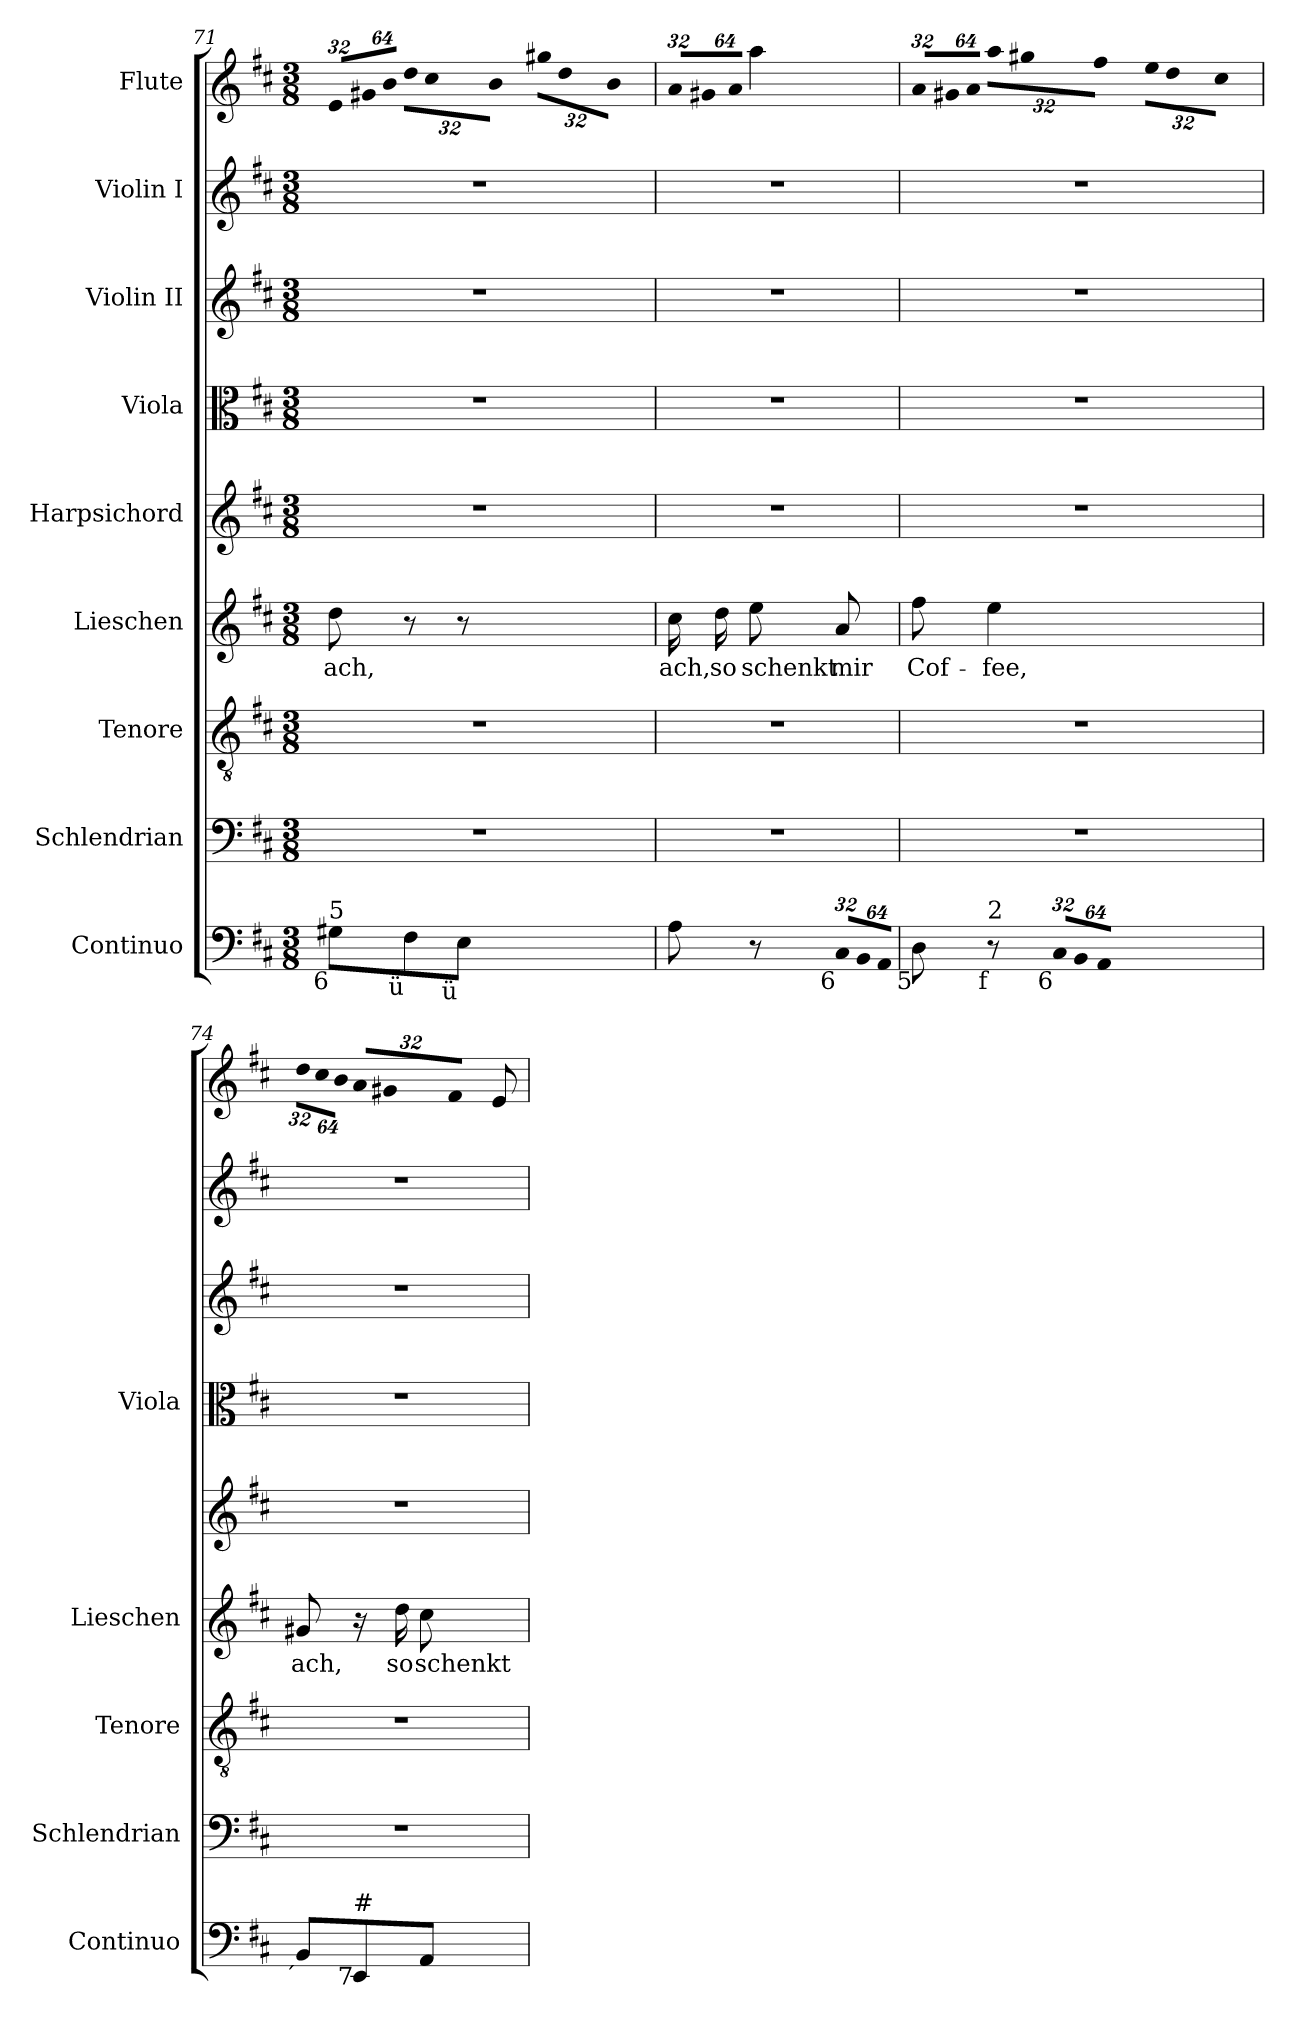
**kern	**kern	**kern	**kern	**text	**kern	**kern	**kern	**kern	**kern
*part9	*part8	*part7	*part6	*part6	*part5	*part4	*part3	*part2	*part1
*staff9	*staff8	*staff7	*staff6	*staff6	*staff5	*staff4	*staff3	*staff2	*staff1
*I"Continuo	*I"Schlendrian	*I"Tenore	*I"Lieschen	*	*I"Harpsichord	*I"Viola	*I"Violin II	*I"Violin I	*I"Flute
*I'Continuo	*I'Schlendrian	*I'Tenore	*I'Lieschen	*	*	*I'Viola	*	*	*
*clefF4	*clefF4	*clefGv2	*clefG2	*	*clefG2	*clefC3	*clefG2	*clefG2	*clefG2
*	*	*ITrd7c12	*	*	*	*	*	*	*
*k[f#c#]	*k[f#c#]	*k[f#c#]	*k[f#c#]	*	*k[f#c#]	*k[f#c#]	*k[f#c#]	*k[f#c#]	*k[f#c#]
*D:	*D:	*D:	*D:	*	*D:	*D:	*D:	*D:	*D:
*M3/8	*M3/8	*M3/8	*M3/8	*	*M3/8	*M3/8	*M3/8	*M3/8	*M3/8
=71	=71	=71	=71	=71	=71	=71	=71	=71	=71
!	!LO:N:vis=1	!LO:N:vis=1	!	!	!	!	!	!	!
!	!	!	!	!LO:LY:b:color=#000000	!LO:N:vis=1	!LO:N:vis=1	!LO:N:vis=1	!LO:N:vis=1	!
*	*	*	*	*	*	*	*	*	*Xbrackettup
!LO:TX:b:rj:t=6	!	!	!	!	!	!	!	!	!
!LO:TX:t=5	!	!	!	!	!	!	!	!	!
!	!	!	!	!	!	!	!	!	!LO:N:vis=16
8G#Xi\L	4.r	4.r	8ddi\	ach,	4.r	4.r	4.r	4.r	512%21ei/LL
!	!	!	!	!	!	!	!	!	!LO:N:vis=16
.	.	.	.	.	.	.	.	.	1024%43g#Xi/
!	!	!	!	!	!	!	!	!	!LO:N:vis=16
.	.	.	.	.	.	.	.	.	1024%43bi/JJ
!LO:TX:b:rj:t=ü	!	!	!	!	!	!	!	!	!
!	!	!	!	!	!	!	!	!	!LO:N:vis=16
8F#i\	.	.	8r	.	.	.	.	.	512%21ddi\LL
!	!	!	!	!	!	!	!	!	!LO:N:vis=16
.	.	.	.	.	.	.	.	.	1024%43cc#i\
!	!	!	!	!	!	!	!	!	!LO:N:vis=16
.	.	.	.	.	.	.	.	.	1024%43bi\JJ
!LO:TX:b:rj:t=ü	!	!	!	!	!	!	!	!	!
!	!	!	!	!	!	!	!	!	!LO:N:vis=16
8Ei\J	.	.	8r	.	.	.	.	.	512%21gg#Xi\LL
!	!	!	!	!	!	!	!	!	!LO:N:vis=16
.	.	.	.	.	.	.	.	.	1024%43ddi\
!	!	!	!	!	!	!	!	!	!LO:N:vis=16
.	.	.	.	.	.	.	.	.	1024%43bi\JJ
=72	=72	=72	=72	=72	=72	=72	=72	=72	=72
!	!LO:N:vis=1	!LO:N:vis=1	!	!	!	!	!	!	!
!	!	!	!	!LO:LY:b:color=#000000	!LO:N:vis=1	!LO:N:vis=1	!LO:N:vis=1	!LO:N:vis=1	!LO:N:vis=16
8Ai\	4.r	4.r	16cc#i\	ach,	4.r	4.r	4.r	4.r	512%21ai/LL
!	!	!	!	!	!	!	!	!	!LO:N:vis=16
.	.	.	.	.	.	.	.	.	1024%43g#Xi/
!	!	!	!	!LO:LY:b:color=#000000	!	!	!	!	!
.	.	.	16ddi\	so	.	.	.	.	.
!	!	!	!	!	!	!	!	!	!LO:N:vis=16
.	.	.	.	.	.	.	.	.	1024%43ai/JJ
!	!	!	!	!LO:LY:b:color=#000000	!	!	!	!	!
8r	.	.	8eei\	schenkt	.	.	.	.	4aai\
*Xbrackettup	*	*	*	*	*	*	*	*	*
!LO:N:vis=16	!	!	!	!	!	!	!	!	!
!LO:TX:b:rj:t=6	!	!	!	!	!	!	!	!	!
!	!	!	!	!LO:LY:b:color=#000000	!	!	!	!	!
512%21C#i/LL	.	.	8ai/	mir	.	.	.	.	.
!LO:N:vis=16	!	!	!	!	!	!	!	!	!
1024%43BBi/	.	.	.	.	.	.	.	.	.
!LO:N:vis=16	!	!	!	!	!	!	!	!	!
1024%43AAi/JJ	.	.	.	.	.	.	.	.	.
=73	=73	=73	=73	=73	=73	=73	=73	=73	=73
!	!LO:N:vis=1	!LO:N:vis=1	!	!	!	!	!	!	!
!LO:TX:b:rj:t=5	!	!	!	!	!	!	!	!	!
!	!	!	!	!LO:LY:b:color=#000000	!LO:N:vis=1	!LO:N:vis=1	!LO:N:vis=1	!LO:N:vis=1	!LO:N:vis=16
8Di\	4.r	4.r	8ff#i\	Cof-	4.r	4.r	4.r	4.r	512%21ai/LL
!	!	!	!	!	!	!	!	!	!LO:N:vis=16
.	.	.	.	.	.	.	.	.	1024%43g#Xi/
!	!	!	!	!	!	!	!	!	!LO:N:vis=16
.	.	.	.	.	.	.	.	.	1024%43ai/JJ
!LO:TX:b:rj:t=f	!	!	!	!	!	!	!	!	!
!LO:TX:t=2	!	!	!	!	!	!	!	!	!
!	!	!	!	!LO:LY:b:color=#000000	!	!	!	!	!LO:N:vis=16
8r	.	.	4eei\	-fee,	.	.	.	.	512%21aai\LL
!	!	!	!	!	!	!	!	!	!LO:N:vis=16
.	.	.	.	.	.	.	.	.	1024%43gg#Xi\
!	!	!	!	!	!	!	!	!	!LO:N:vis=16
.	.	.	.	.	.	.	.	.	1024%43ff#i\JJ
!LO:TX:b:rj:t=6	!	!	!	!	!	!	!	!	!
!LO:N:vis=16	!	!	!	!	!	!	!	!	!LO:N:vis=16
512%21C#i/LL	.	.	.	.	.	.	.	.	512%21eei\LL
!LO:N:vis=16	!	!	!	!	!	!	!	!	!LO:N:vis=16
1024%43BBi/	.	.	.	.	.	.	.	.	1024%43ddi\
!LO:N:vis=16	!	!	!	!	!	!	!	!	!LO:N:vis=16
1024%43AAi/JJ	.	.	.	.	.	.	.	.	1024%43cc#i\JJ
!!LO:LB:g=z
=74	=74	=74	=74	=74	=74	=74	=74	=74	=74
!	!LO:N:vis=1	!LO:N:vis=1	!	!	!	!	!	!	!
!LO:TX:b:rj:t=´	!	!	!	!	!	!	!	!	!
!	!	!	!	!LO:LY:b:color=#000000	!LO:N:vis=1	!LO:N:vis=1	!LO:N:vis=1	!LO:N:vis=1	!LO:N:vis=16
8BBi/L	4.r	4.r	8g#Xi/	ach,	4.r	4.r	4.r	4.r	512%21ddi\LL
!	!	!	!	!	!	!	!	!	!LO:N:vis=16
.	.	.	.	.	.	.	.	.	1024%43cc#i\
!	!	!	!	!	!	!	!	!	!LO:N:vis=16
.	.	.	.	.	.	.	.	.	1024%43bi\JJ
!LO:TX:b:rj:t=7	!	!	!	!	!	!	!	!	!
!LO:TX:t=#	!	!	!	!	!	!	!	!	!
!	!	!	!	!	!	!	!	!	!LO:N:vis=16
8EEi/	.	.	16r	.	.	.	.	.	512%21ai/LL
!	!	!	!	!	!	!	!	!	!LO:N:vis=16
.	.	.	.	.	.	.	.	.	1024%43g#Xi/
!	!	!	!	!LO:LY:b:color=#000000	!	!	!	!	!
.	.	.	16ddi\	so	.	.	.	.	.
!	!	!	!	!	!	!	!	!	!LO:N:vis=16
.	.	.	.	.	.	.	.	.	1024%43f#i/JJ
!	!	!	!	!LO:LY:b:color=#000000	!	!	!	!	!
8AAi/J	.	.	8cc#i\	schenkt	.	.	.	.	8ei/
=	=	=	=	=	=	=	=	=	=
*-	*-	*-	*-	*-	*-	*-	*-	*-	*-
